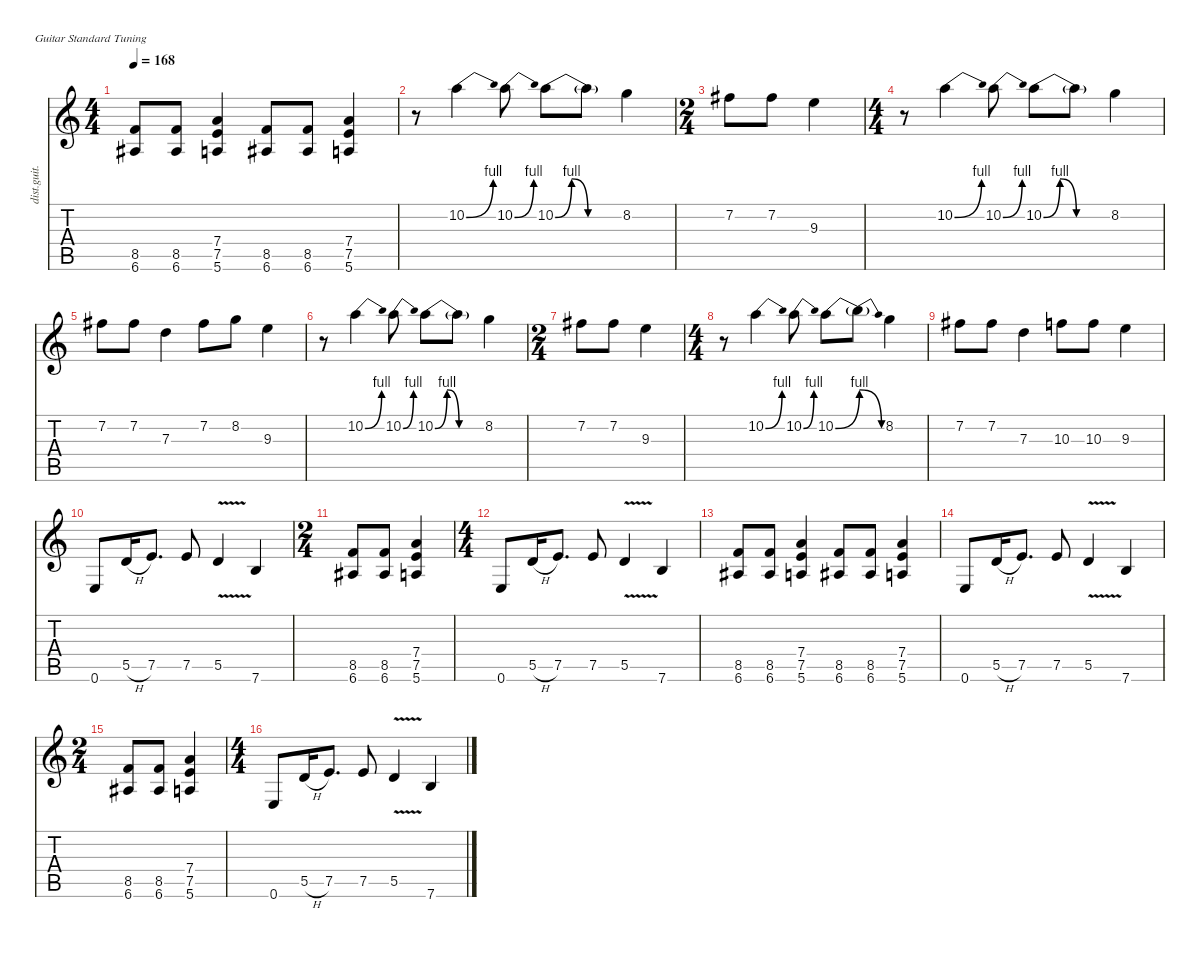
\defaultSystemsLayout 4
\hideDynamics
\bracketExtendMode nobrackets
\otherSystemsTrackNameOrientation horizontal
\track ("Guitar VI Distortion" "dist.guit.") {instrument distortionguitar}
\staff {score tabs}
\tuning (E4 B3 G3 D3 A2 E2)
\ts (4 4)
\tempo 168
\clef g2
\ks c
(8.5 6.6{acc #}).8{dy f} (8.5 6.6{acc #}).8 (7.4 7.5 5.6).4 (8.5 6.6{acc #}).8 (8.5 6.6{acc #}).8 (7.4 7.5 5.6).4 |
r.8 10.2{be (bend 0 0 30 4)}.4 10.2{be (bend 0 0 30 4)}.8 10.2{be (bendrelease 0 0 30 4 30 4 60 0)}.8 10.2{be (hold 0 0 60 0) t}.8 8.2.4 |
\ts (2 4)
\beaming (8 2 2)
7.2{acc #}.8 7.2{acc #}.8 9.3.4 |
\ts (4 4)
\beaming (8 2 2 2 2)
r.8 10.2{be (bend 0 0 30 4)}.4 10.2{be (bend 0 0 30 4)}.8 10.2{be (bendrelease 0 0 30 4 30 4 60 0)}.8 10.2{be (hold 0 0 60 0) t}.8 8.2.4 |
7.2{acc #}.8 7.2{acc #}.8 7.3.4 7.2{acc #}.8 8.2.8 9.3.4 |
r.8 10.2{be (bend 0 0 30 4)}.4 10.2{be (bend 0 0 30 4)}.8 10.2{be (bendrelease 0 0 30 4 30 4 60 0)}.8 10.2{be (hold 0 0 60 0) t}.8 8.2.4 |
\ts (2 4)
\beaming (8 2 2)
7.2{acc #}.8 7.2{acc #}.8 9.3.4 |
\ts (4 4)
\beaming (8 2 2 2 2)
r.8 10.2{be (bend 0 0 30 4)}.4 10.2{be (bend 0 0 30 4)}.8 10.2{be (bend 0 0 60 4)}.8 10.2{be (release 0 4 60 0) t}.8 8.2.4 |
7.2{acc #}.8 7.2{acc #}.8 7.3.4 10.3.8 10.3.8 9.3.4 |
0.6.8 5.5{h}.16 7.5.8{d} 7.5.8 5.5{v}.4 7.6.4 |
\ts (2 4)
\beaming (8 2 2)
(8.5 6.6{acc #}).8 (8.5 6.6{acc #}).8 (7.4 7.5 5.6).4 |
\ts (4 4)
\beaming (8 2 2 2 2)
0.6.8 5.5{h}.16 7.5.8{d} 7.5.8 5.5{v}.4 7.6.4 |
(8.5 6.6{acc #}).8 (8.5 6.6{acc #}).8 (7.4 7.5 5.6).4 (8.5 6.6{acc #}).8 (8.5 6.6{acc #}).8 (7.4 7.5 5.6).4 |
0.6.8 5.5{h}.16 7.5.8{d} 7.5.8 5.5{v}.4 7.6.4 |
\ts (2 4)
\beaming (8 2 2)
(8.5 6.6{acc #}).8 (8.5 6.6{acc #}).8 (7.4 7.5 5.6).4 |
\ts (4 4)
\beaming (8 2 2 2 2)
0.6.8 5.5{h}.16 7.5.8{d} 7.5.8 5.5{v}.4 7.6.4
